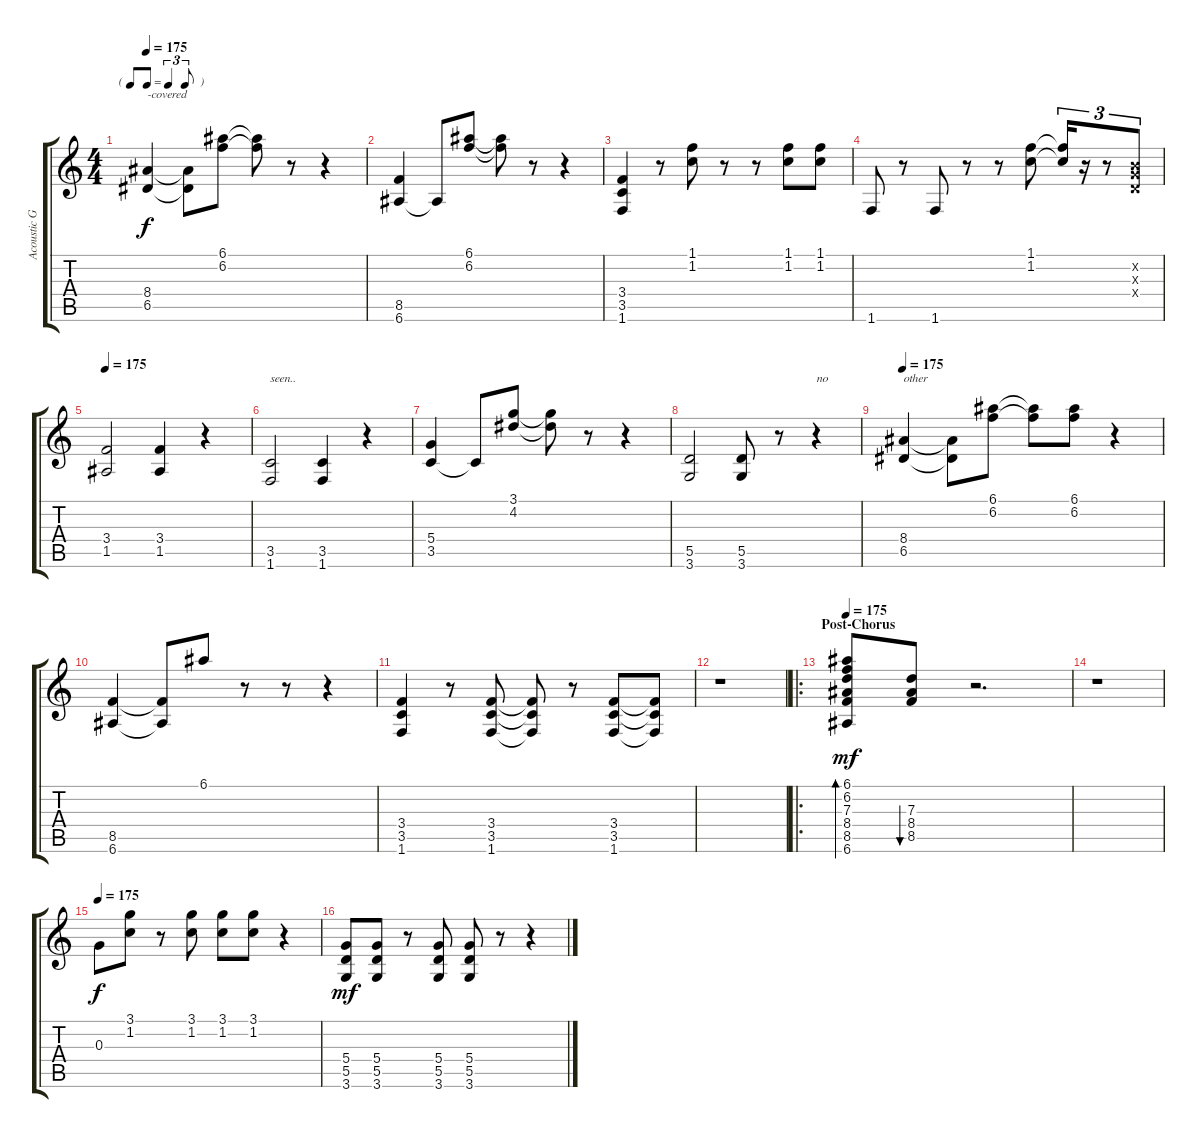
\track ("Acoustic Guitar" "Acoustic G") {instrument acousticguitarsteel}
\staff {score tabs}
\tuning (E4 B3 G3 D3 A2 E2) {hide}
\ts (4 4)
\tf triplet8th
\tempo 175
\clef g2
\ks c
(8.4 6.5).4{txt "-covered" dy f} (8.4{t} 6.5{t}).8 (6.1 6.2).8 (6.1{t} 6.2{t}).8 r.8 r.4 |
(8.5 6.6).4 6.6{t}.8 (6.1 6.2).8 (6.1{t} 6.2{t}).8 r.8 r.4 |
(3.4 3.5 1.6).4 r.8 (1.1 1.2).8 r.8 r.8 (1.1 1.2).8 (1.1 1.2).8 |
1.6.8 r.8 1.6.8 r.8 r.8 (1.1 1.2).8 (1.1{t} 1.2{t}).16{tu (3 2)} r.16{tu (3 2)} r.8{tu (3 2)} (0.2{x} 0.3{x} 0.4{x}).8{tu (3 2)} |
\tempo 175
(3.4 1.5).2 (3.4 1.5).4 r.4 |
(3.5 1.6).2{txt "seen.."} (3.5 1.6).4 r.4 |
(5.4 3.5).4 3.5{t}.8 (3.1 4.2).8 (3.1{t} 4.2{t}).8 r.8 r.4 |
(5.5 3.6).2 (5.5 3.6).8 r.8 r.4{txt "no"} |
\tempo 175
(8.4 6.5).4{txt "other"} (8.4{t} 6.5{t}).8 (6.1 6.2).8 (6.1{t} 6.2{t}).8 (6.1 6.2).8 r.4 |
(8.5 6.6).4 (8.5{t} 6.6{t}).8 6.1.8 r.8 r.8 r.4 |
(3.4 3.5 1.6).4 r.8 (3.4 3.5 1.6).8 (3.4{t} 3.5{t} 1.6{t}).8 r.8 (3.4 3.5 1.6).8 (3.4{t} 3.5{t} 1.6{t}).8 |
r.1 |
\ro
\section ("" "Post-Chorus")
\tempo 175
(6.1 6.2 7.3 8.4 8.5 6.6).8{bd 60 dy mf} (7.3 8.4 8.5).8{bu 60} r.2{d} |
r.1 |
\tempo 175
0.3.8{dy f} (3.1 1.2).8 r.8 (3.1 1.2).8 (3.1 1.2).8 (3.1 1.2).8 r.4 |
(5.4 5.5 3.6).8{dy mf} (5.4 5.5 3.6).8 r.8 (5.4 5.5 3.6).8 (5.4 5.5 3.6).8 r.8 r.4
